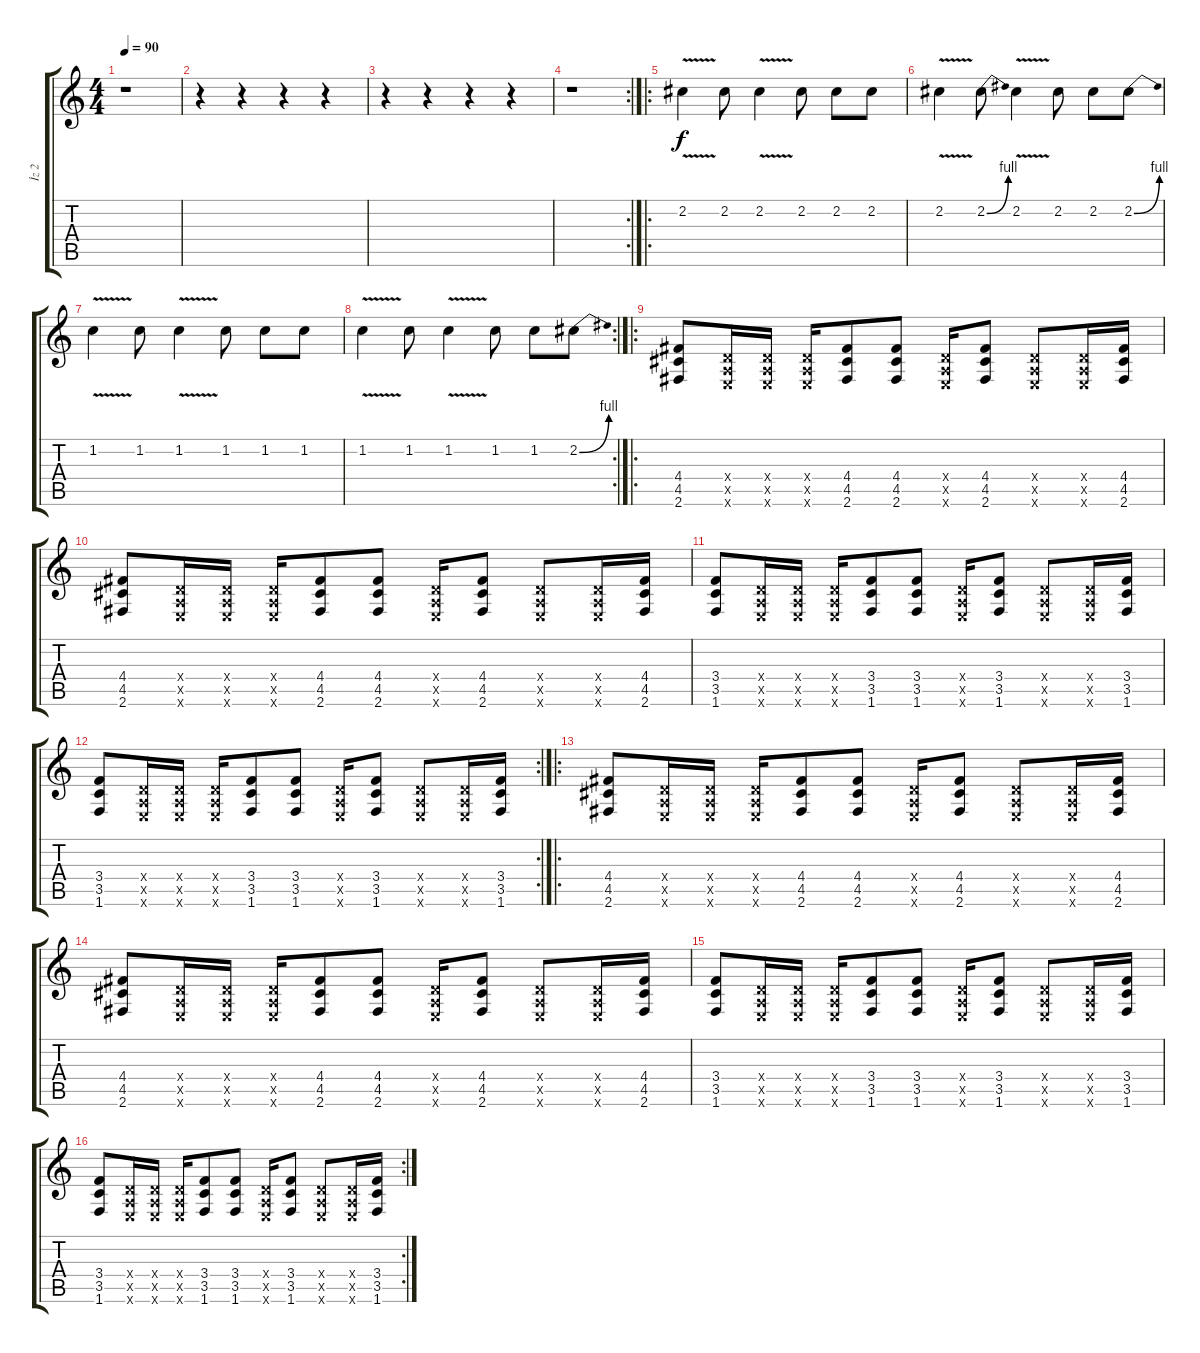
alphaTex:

\track ("İz 2" "İz 2") {instrument overdrivenguitar}
\staff {score tabs}
\tuning (E4 B3 G3 D3 A2 E2) {hide}
\ts (4 4)
\tempo 90
\clef g2
\ks c
r.1{dy f instrument overdrivenguitar} |
r.4 r.4 r.4 r.4 |
r.4 r.4 r.4 r.4 |
\rc 2
r.1 |
\ro
2.2{v}.4 2.2.8 2.2{v}.4 2.2.8 2.2.8 2.2.8 |
2.2{v}.4 2.2{be (bend 0 0 60 4)}.8 2.2{v}.4 2.2.8 2.2.8 2.2{be (bend 0 0 60 4)}.8 |
1.2{v}.4 1.2.8 1.2{v}.4 1.2.8 1.2.8 1.2.8 |
\rc 2
1.2{v}.4 1.2.8 1.2{v}.4 1.2.8 1.2.8 2.2{be (bend 0 0 60 4)}.8 |
\ro
(4.4 4.5 2.6).8 (0.4{x} 0.5{x} 0.6{x}).16 (0.4{x} 0.5{x} 0.6{x}).16 (0.4{x} 0.5{x} 0.6{x}).16 (4.4 4.5 2.6).8 (4.4 4.5 2.6).8 (0.4{x} 0.5{x} 0.6{x}).16 (4.4 4.5 2.6).8 (0.4{x} 0.5{x} 0.6{x}).8 (0.4{x} 0.5{x} 0.6{x}).16 (4.4 4.5 2.6).16 |
(4.4 4.5 2.6).8 (0.4{x} 0.5{x} 0.6{x}).16 (0.4{x} 0.5{x} 0.6{x}).16 (0.4{x} 0.5{x} 0.6{x}).16 (4.4 4.5 2.6).8 (4.4 4.5 2.6).8 (0.4{x} 0.5{x} 0.6{x}).16 (4.4 4.5 2.6).8 (0.4{x} 0.5{x} 0.6{x}).8 (0.4{x} 0.5{x} 0.6{x}).16 (4.4 4.5 2.6).16 |
(3.4 3.5 1.6).8 (0.4{x} 0.5{x} 0.6{x}).16 (0.4{x} 0.5{x} 0.6{x}).16 (0.4{x} 0.5{x} 0.6{x}).16 (3.4 3.5 1.6).8 (3.4 3.5 1.6).8 (0.4{x} 0.5{x} 0.6{x}).16 (3.4 3.5 1.6).8 (0.4{x} 0.5{x} 0.6{x}).8 (0.4{x} 0.5{x} 0.6{x}).16 (3.4 3.5 1.6).16 |
\rc 2
(3.4 3.5 1.6).8 (0.4{x} 0.5{x} 0.6{x}).16 (0.4{x} 0.5{x} 0.6{x}).16 (0.4{x} 0.5{x} 0.6{x}).16 (3.4 3.5 1.6).8 (3.4 3.5 1.6).8 (0.4{x} 0.5{x} 0.6{x}).16 (3.4 3.5 1.6).8 (0.4{x} 0.5{x} 0.6{x}).8 (0.4{x} 0.5{x} 0.6{x}).16 (3.4 3.5 1.6).16 |
\ro
(4.4 4.5 2.6).8 (0.4{x} 0.5{x} 0.6{x}).16 (0.4{x} 0.5{x} 0.6{x}).16 (0.4{x} 0.5{x} 0.6{x}).16 (4.4 4.5 2.6).8 (4.4 4.5 2.6).8 (0.4{x} 0.5{x} 0.6{x}).16 (4.4 4.5 2.6).8 (0.4{x} 0.5{x} 0.6{x}).8 (0.4{x} 0.5{x} 0.6{x}).16 (4.4 4.5 2.6).16 |
(4.4 4.5 2.6).8 (0.4{x} 0.5{x} 0.6{x}).16 (0.4{x} 0.5{x} 0.6{x}).16 (0.4{x} 0.5{x} 0.6{x}).16 (4.4 4.5 2.6).8 (4.4 4.5 2.6).8 (0.4{x} 0.5{x} 0.6{x}).16 (4.4 4.5 2.6).8 (0.4{x} 0.5{x} 0.6{x}).8 (0.4{x} 0.5{x} 0.6{x}).16 (4.4 4.5 2.6).16 |
(3.4 3.5 1.6).8 (0.4{x} 0.5{x} 0.6{x}).16 (0.4{x} 0.5{x} 0.6{x}).16 (0.4{x} 0.5{x} 0.6{x}).16 (3.4 3.5 1.6).8 (3.4 3.5 1.6).8 (0.4{x} 0.5{x} 0.6{x}).16 (3.4 3.5 1.6).8 (0.4{x} 0.5{x} 0.6{x}).8 (0.4{x} 0.5{x} 0.6{x}).16 (3.4 3.5 1.6).16 |
\rc 2
(3.4 3.5 1.6).8 (0.4{x} 0.5{x} 0.6{x}).16 (0.4{x} 0.5{x} 0.6{x}).16 (0.4{x} 0.5{x} 0.6{x}).16 (3.4 3.5 1.6).8 (3.4 3.5 1.6).8 (0.4{x} 0.5{x} 0.6{x}).16 (3.4 3.5 1.6).8 (0.4{x} 0.5{x} 0.6{x}).8 (0.4{x} 0.5{x} 0.6{x}).16 (3.4 3.5 1.6).16
